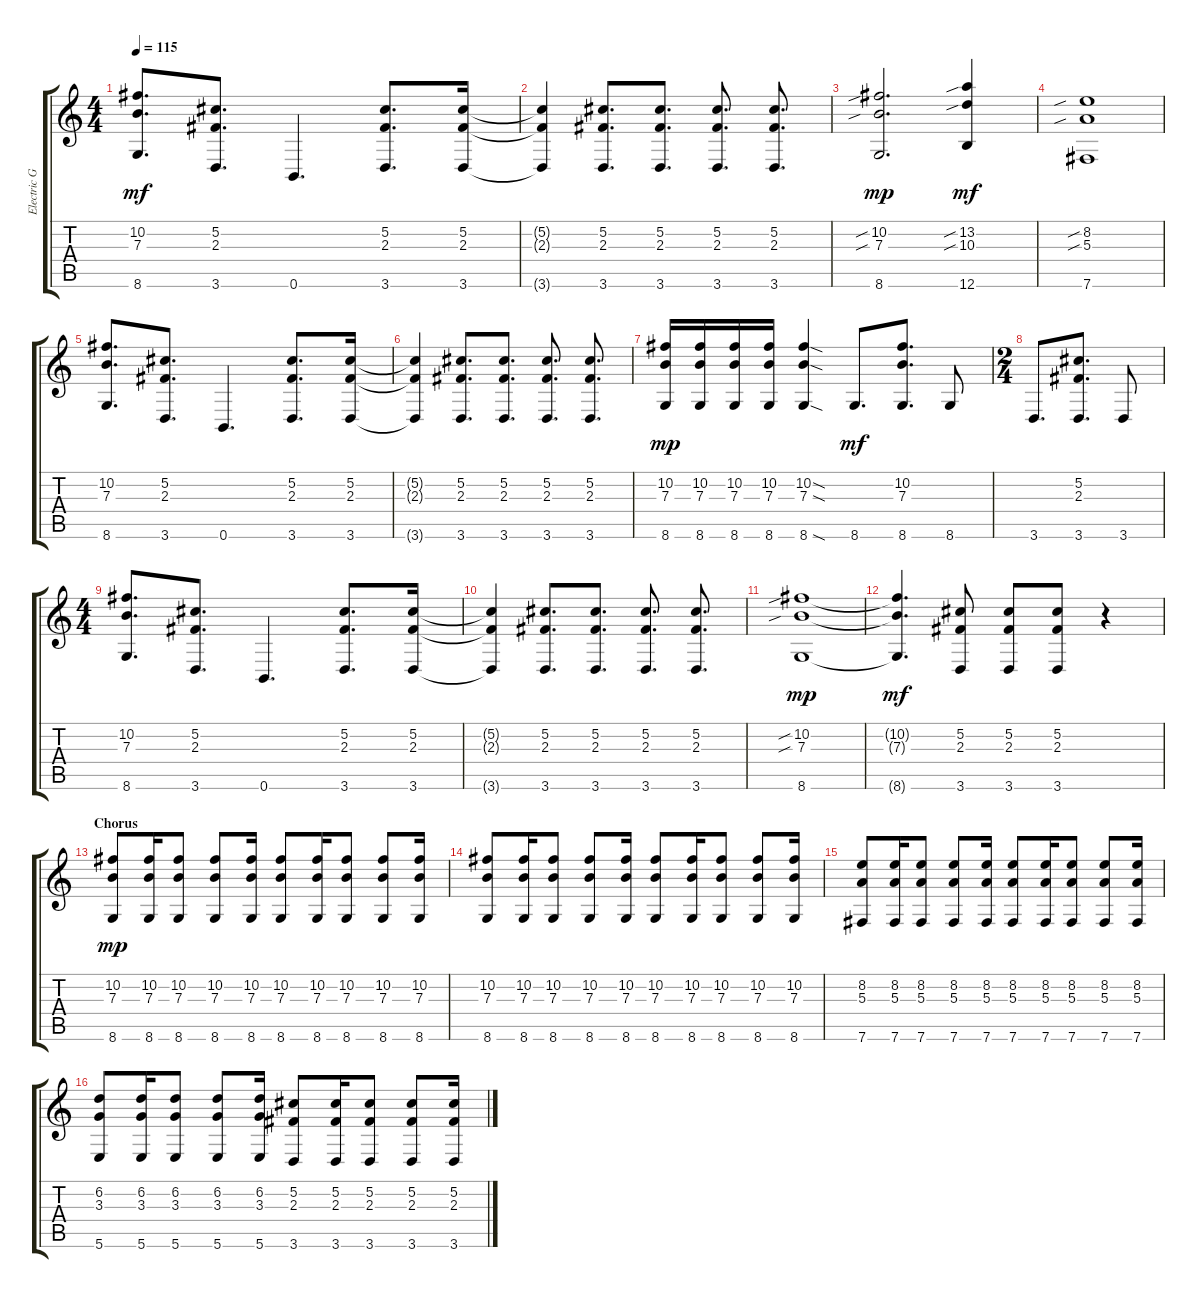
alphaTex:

\track ("Electric Guitar" "Electric G") {instrument overdrivenguitar}
\staff {score tabs}
\tuning (Db4 Ab3 E3 B2 Gb2 B1) {hide}
\ts (4 4)
\tempo 115
\clef g2
\ks c
(10.2 7.3 8.6).8{d dy mf} (5.2 2.3 3.6).8{d} 0.6.4{d} (5.2 2.3 3.6).8{d} (5.2 2.3 3.6).16 |
(5.2{t} 2.3{t} 3.6{t}).4 (5.2 2.3 3.6).8{d} (5.2 2.3 3.6).8{d} (5.2 2.3 3.6).8{d} (5.2 2.3 3.6).8{d} |
(10.2{sib} 7.3{sib} 8.6).2{d dy mp} (13.2{sib} 10.3{sib} 12.6).4{dy mf} |
(8.2{sib} 5.3{sib} 7.6).1 |
(10.2 7.3 8.6).8{d} (5.2 2.3 3.6).8{d} 0.6.4{d} (5.2 2.3 3.6).8{d} (5.2 2.3 3.6).16 |
(5.2{t} 2.3{t} 3.6{t}).4 (5.2 2.3 3.6).8{d} (5.2 2.3 3.6).8{d} (5.2 2.3 3.6).8{d} (5.2 2.3 3.6).8{d} |
(10.2 7.3 8.6).16{dy mp} (10.2 7.3 8.6).16 (10.2 7.3 8.6).16 (10.2 7.3 8.6).16 (10.2{sod} 7.3{sod} 8.6{sod}).4 8.6.8{d dy mf} (10.2 7.3 8.6).8{d} 8.6.8 |
\ts (2 4)
3.6.8{d} (5.2 2.3 3.6).8{d} 3.6.8 |
\ts (4 4)
(10.2 7.3 8.6).8{d} (5.2 2.3 3.6).8{d} 0.6.4{d} (5.2 2.3 3.6).8{d} (5.2 2.3 3.6).16 |
(5.2{t} 2.3{t} 3.6{t}).4 (5.2 2.3 3.6).8{d} (5.2 2.3 3.6).8{d} (5.2 2.3 3.6).8{d} (5.2 2.3 3.6).8{d} |
(10.2{sib} 7.3{sib} 8.6).1{dy mp} |
(10.2{t} 7.3{t} 8.6{t}).4{d dy mf} (5.2 2.3 3.6).8 (5.2 2.3 3.6).8 (5.2 2.3 3.6).8 r.4 |
\section ("" "Chorus")
(10.2 7.3 8.6).8{dy mp} (10.2 7.3 8.6).16 (10.2 7.3 8.6).8 (10.2 7.3 8.6).8 (10.2 7.3 8.6).16 (10.2 7.3 8.6).8 (10.2 7.3 8.6).16 (10.2 7.3 8.6).8 (10.2 7.3 8.6).8 (10.2 7.3 8.6).16 |
(10.2 7.3 8.6).8 (10.2 7.3 8.6).16 (10.2 7.3 8.6).8 (10.2 7.3 8.6).8 (10.2 7.3 8.6).16 (10.2 7.3 8.6).8 (10.2 7.3 8.6).16 (10.2 7.3 8.6).8 (10.2 7.3 8.6).8 (10.2 7.3 8.6).16 |
(8.2 5.3 7.6).8 (8.2 5.3 7.6).16 (8.2 5.3 7.6).8 (8.2 5.3 7.6).8 (8.2 5.3 7.6).16 (8.2 5.3 7.6).8 (8.2 5.3 7.6).16 (8.2 5.3 7.6).8 (8.2 5.3 7.6).8 (8.2 5.3 7.6).16 |
(6.2 3.3 5.6).8 (6.2 3.3 5.6).16 (6.2 3.3 5.6).8 (6.2 3.3 5.6).8 (6.2 3.3 5.6).16 (5.2 2.3 3.6).8 (5.2 2.3 3.6).16 (5.2 2.3 3.6).8 (5.2 2.3 3.6).8 (5.2 2.3 3.6).16
